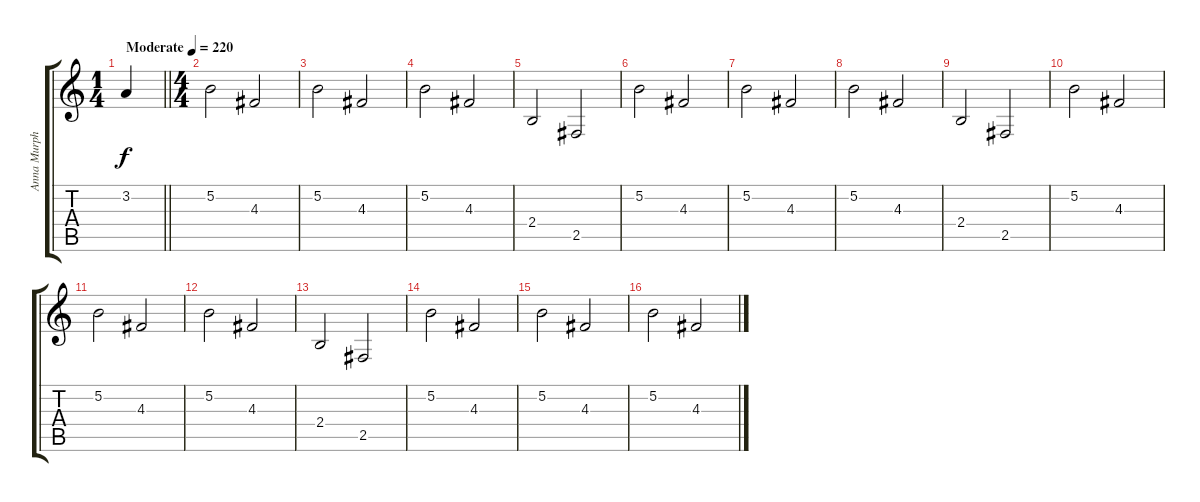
\track ("Anna Murphy" "Anna Murph") {instrument contrabass}
\staff {score tabs}
\tuning (B3 Gb3 D3 A2 E2 B1) {hide}
\ts (1 4)
\tempo (220 "Moderate")
\clef g2
\barLineRight lightlight
\ks c
3.2.4{dy f instrument contrabass} |
\ts (4 4)
5.2.2 4.3.2 |
5.2.2 4.3.2 |
5.2.2 4.3.2 |
2.4.2 2.5.2 |
5.2.2 4.3.2 |
5.2.2 4.3.2 |
5.2.2 4.3.2 |
2.4.2 2.5.2 |
5.2.2 4.3.2 |
5.2.2 4.3.2 |
5.2.2 4.3.2 |
2.4.2 2.5.2 |
5.2.2 4.3.2 |
5.2.2 4.3.2 |
5.2.2 4.3.2
